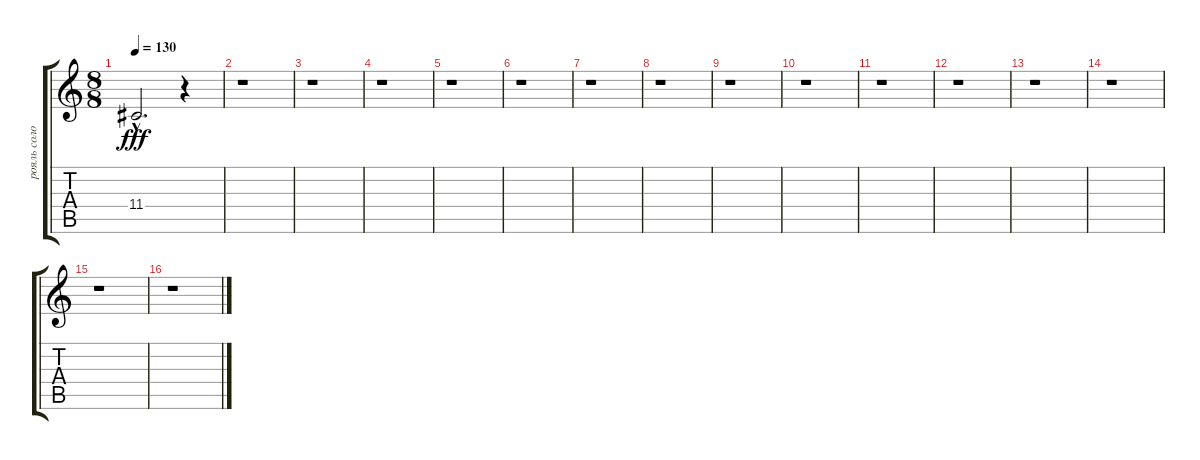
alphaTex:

\track ("рояль соло" "рояль соло") {instrument brightacousticpiano}
\staff {score tabs}
\tuning (E4 B3 G3 D3 A2 E2) {hide}
\ts (8 8)
\tempo 130
\clef g2
\ks c
11.4{hac}.2{d dy fff} r.4 |
r.1 |
r.1 |
r.1 |
r.1 |
r.1 |
r.1 |
r.1 |
r.1 |
r.1 |
r.1 |
r.1 |
r.1 |
r.1 |
r.1 |
r.1
